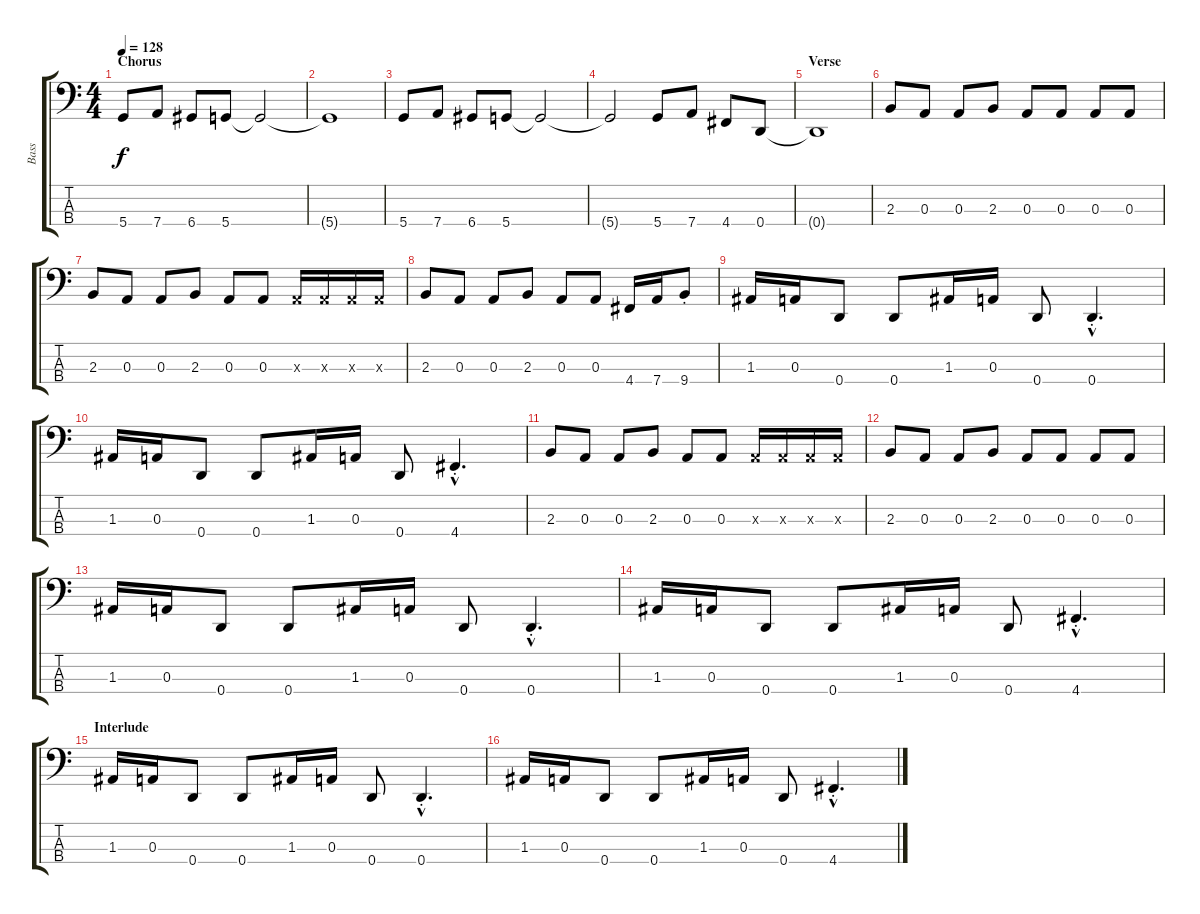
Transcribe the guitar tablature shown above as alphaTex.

\track ("Bass" "Bass") {instrument electricbasspick}
\staff {score tabs}
\tuning (G2 D2 A1 D1) {hide}
\ts (4 4)
\section ("" "Chorus")
\tempo 128
\clef f4
\ks c
5.4.8{dy f} 7.4.8 6.4.8 5.4.8 5.4{t}.2 |
5.4{t}.1 |
5.4.8 7.4.8 6.4.8 5.4.8 5.4{t}.2 |
5.4{t}.2 5.4.8 7.4.8 4.4.8 0.4.8 |
\section ("" "Verse")
0.4{t}.1 |
2.3.8 0.3.8 0.3.8 2.3.8 0.3.8 0.3.8 0.3.8 0.3.8 |
2.3.8 0.3.8 0.3.8 2.3.8 0.3.8 0.3.8 0.3{x}.16 0.3{x}.16 0.3{x}.16 0.3{x}.16 |
2.3.8 0.3.8 0.3.8 2.3.8 0.3.8 0.3.8 4.4.16 7.4.16 9.4{st}.8 |
1.3.16 0.3.16 0.4.8 0.4.8 1.3.16 0.3.16 0.4.8 0.4{hac st}.4{d} |
1.3.16 0.3.16 0.4.8 0.4.8 1.3.16 0.3.16 0.4.8 4.4{hac st}.4{d} |
2.3.8 0.3.8 0.3.8 2.3.8 0.3.8 0.3.8 0.3{x}.16 0.3{x}.16 0.3{x}.16 0.3{x}.16 |
2.3.8 0.3.8 0.3.8 2.3.8 0.3.8 0.3.8 0.3.8 0.3.8 |
1.3.16 0.3.16 0.4.8 0.4.8 1.3.16 0.3.16 0.4.8 0.4{hac st}.4{d} |
1.3.16 0.3.16 0.4.8 0.4.8 1.3.16 0.3.16 0.4.8 4.4{hac st}.4{d} |
\section ("" "Interlude")
1.3.16 0.3.16 0.4.8 0.4.8 1.3.16 0.3.16 0.4.8 0.4{hac st}.4{d} |
1.3.16 0.3.16 0.4.8 0.4.8 1.3.16 0.3.16 0.4.8 4.4{hac st}.4{d}
